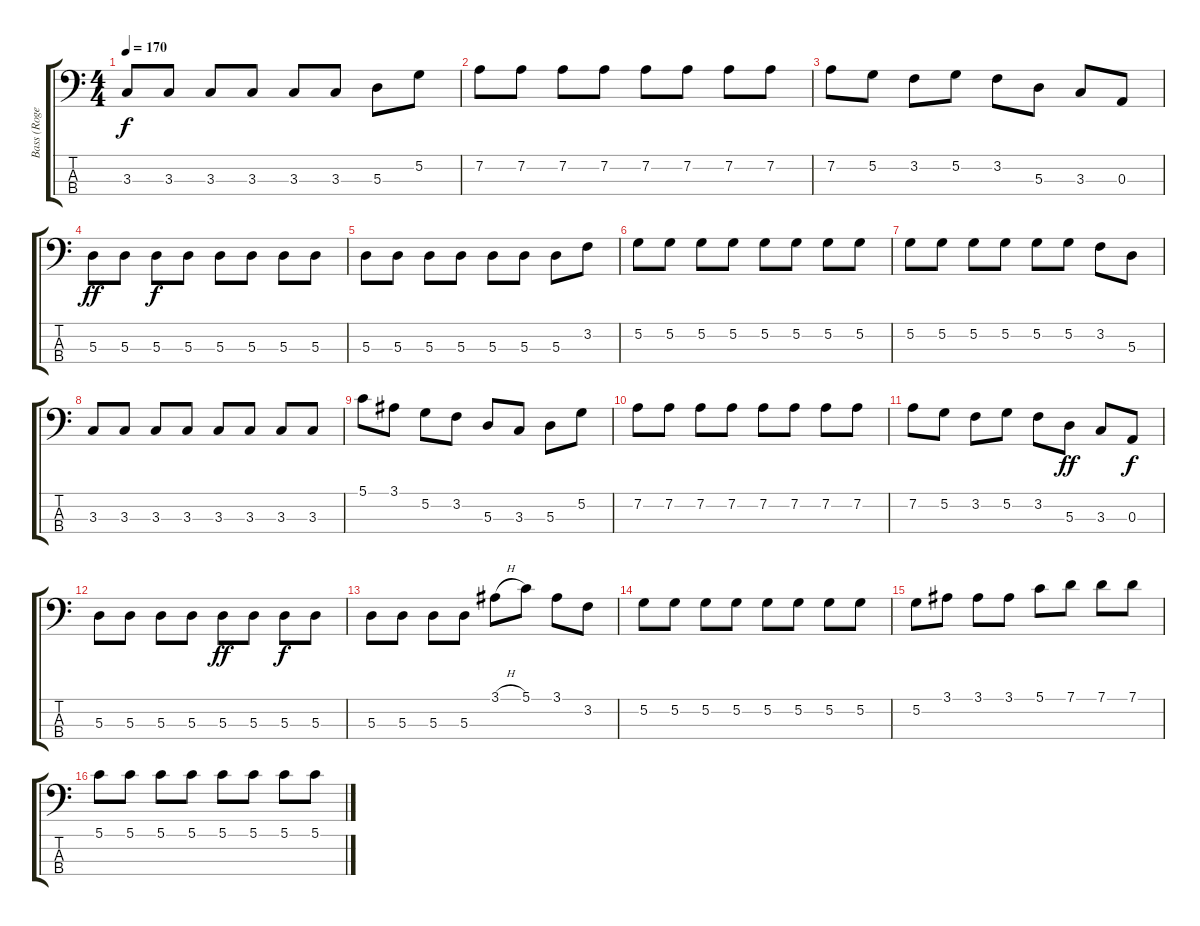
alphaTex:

\track ("Bass (Roger Glover)" "Bass (Roge") {instrument electricbassfinger}
\staff {score tabs}
\tuning (G2 D2 A1 E1) {hide}
\ts (4 4)
\tempo 170
\clef f4
\ks c
3.3.8{dy f} 3.3.8 3.3.8 3.3.8 3.3.8 3.3.8 5.3.8 5.2.8 |
7.2.8 7.2.8 7.2.8 7.2.8 7.2.8 7.2.8 7.2.8 7.2.8 |
7.2.8 5.2.8 3.2.8 5.2.8 3.2.8 5.3.8 3.3.8 0.3.8 |
5.3.8{dy ff} 5.3.8 5.3.8{dy f} 5.3.8 5.3.8 5.3.8 5.3.8 5.3.8 |
5.3.8 5.3.8 5.3.8 5.3.8 5.3.8 5.3.8 5.3.8 3.2.8 |
5.2.8 5.2.8 5.2.8 5.2.8 5.2.8 5.2.8 5.2.8 5.2.8 |
5.2.8 5.2.8 5.2.8 5.2.8 5.2.8 5.2.8 3.2.8 5.3.8 |
3.3.8 3.3.8 3.3.8 3.3.8 3.3.8 3.3.8 3.3.8 3.3.8 |
5.1.8 3.1.8 5.2.8 3.2.8 5.3.8 3.3.8 5.3.8 5.2.8 |
7.2.8 7.2.8 7.2.8 7.2.8 7.2.8 7.2.8 7.2.8 7.2.8 |
7.2.8 5.2.8 3.2.8 5.2.8 3.2.8 5.3.8{dy ff} 3.3.8 0.3.8{dy f} |
5.3.8 5.3.8 5.3.8 5.3.8 5.3.8{dy ff} 5.3.8 5.3.8{dy f} 5.3.8 |
5.3.8 5.3.8 5.3.8 5.3.8 3.1{h}.8 5.1.8 3.1.8 3.2.8 |
5.2.8 5.2.8 5.2.8 5.2.8 5.2.8 5.2.8 5.2.8 5.2.8 |
5.2.8 3.1.8 3.1.8 3.1.8 5.1.8 7.1.8 7.1.8 7.1.8 |
5.1.8 5.1.8 5.1.8 5.1.8 5.1.8 5.1.8 5.1.8 5.1.8
